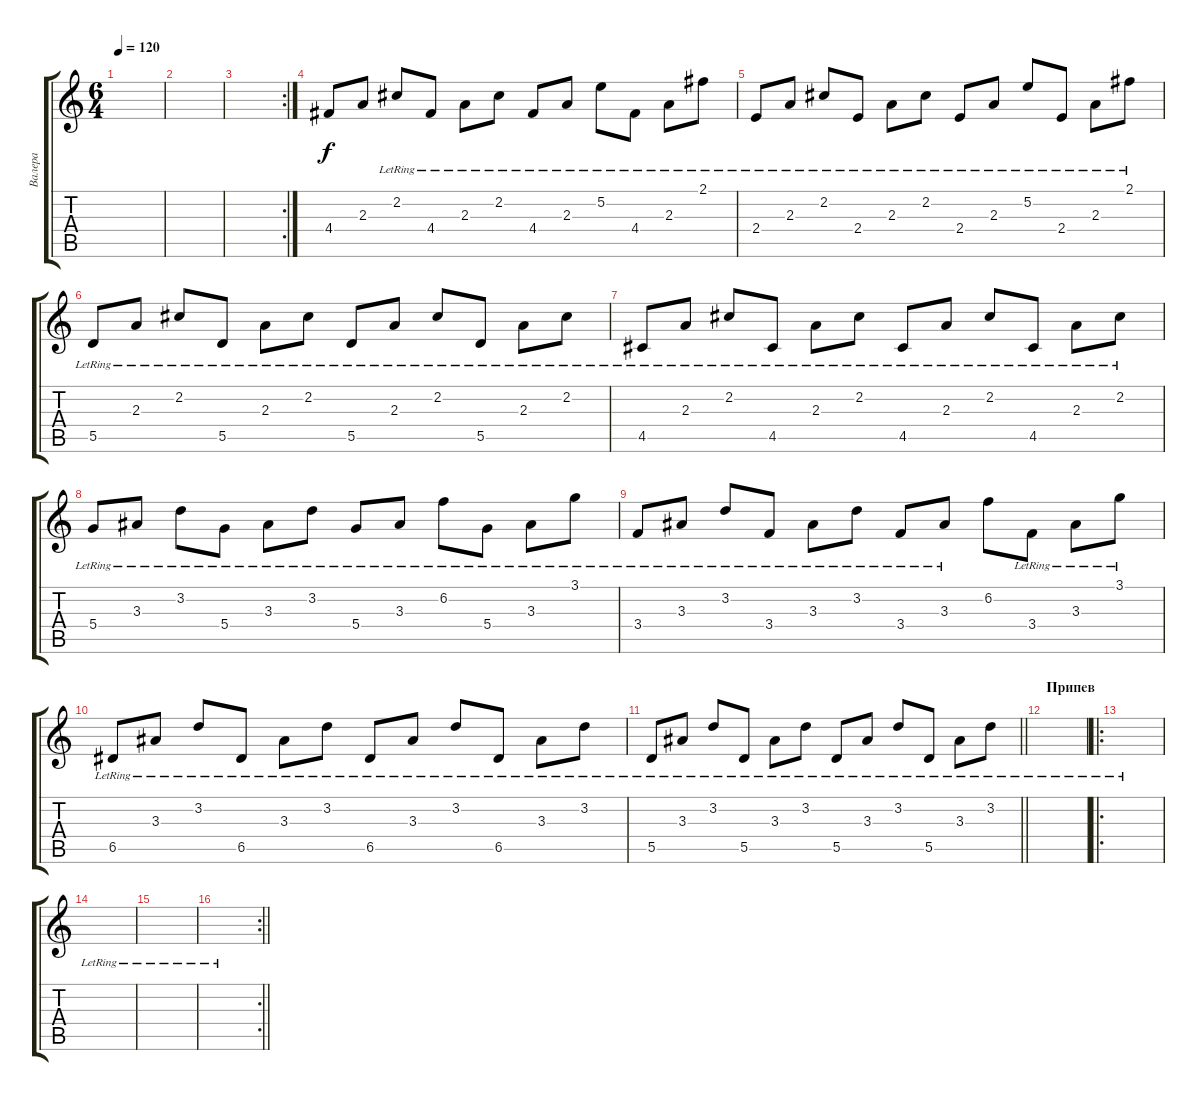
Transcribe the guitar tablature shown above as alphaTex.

\track ("Валера" "Валера") {instrument acousticguitarsteel}
\staff {score tabs}
\tuning (E4 B3 G3 D3 A2 E2) {hide}
\ts (6 4)
\tempo 120
\clef g2
\ks c
|
|
\rc 2
|
4.4.8{instrument acousticguitarsteel} 2.3.8 2.2{lr}.8 4.4{lr}.8 2.3{lr}.8 2.2{lr}.8 4.4{lr}.8 2.3{lr}.8 5.2{lr}.8 4.4{lr}.8 2.3{lr}.8 2.1{lr}.8 |
2.4{lr}.8 2.3{lr}.8 2.2{lr}.8 2.4{lr}.8 2.3{lr}.8 2.2{lr}.8 2.4{lr}.8 2.3{lr}.8 5.2{lr}.8 2.4{lr}.8 2.3{lr}.8 2.1{lr}.8 |
5.5{lr}.8 2.3{lr}.8 2.2{lr}.8 5.5{lr}.8 2.3{lr}.8 2.2{lr}.8 5.5{lr}.8 2.3{lr}.8 2.2{lr}.8 5.5{lr}.8 2.3{lr}.8 2.2{lr}.8 |
4.5{lr}.8 2.3{lr}.8 2.2{lr}.8 4.5{lr}.8 2.3{lr}.8 2.2{lr}.8 4.5{lr}.8 2.3{lr}.8 2.2{lr}.8 4.5{lr}.8 2.3{lr}.8 2.2{lr}.8 |
5.4{lr}.8{instrument acousticguitarsteel} 3.3{lr}.8 3.2{lr}.8 5.4{lr}.8 3.3{lr}.8 3.2{lr}.8 5.4{lr}.8 3.3{lr}.8 6.2{lr}.8 5.4{lr}.8 3.3{lr}.8 3.1{lr}.8 |
3.4{lr}.8{instrument acousticguitarsteel} 3.3{lr}.8 3.2{lr}.8 3.4{lr}.8 3.3{lr}.8 3.2{lr}.8 3.4{lr}.8 3.3{lr}.8 6.2.8 3.4{lr}.8 3.3{lr}.8 3.1{lr}.8 |
6.5{lr}.8 3.3{lr}.8 3.2{lr}.8 6.5{lr}.8 3.3{lr}.8 3.2{lr}.8 6.5{lr}.8 3.3{lr}.8 3.2{lr}.8 6.5{lr}.8 3.3{lr}.8 3.2{lr}.8 |
\barLineRight lightlight
5.5{lr}.8 3.3{lr}.8 3.2{lr}.8 5.5{lr}.8 3.3{lr}.8 3.2{lr}.8 5.5{lr}.8 3.3{lr}.8 3.2{lr}.8 5.5{lr}.8 3.3{lr}.8 3.2{lr}.8 |
\section ("" "Припев")
|
\ro
|
|
|
\rc 2
\barLineRight lightlight
